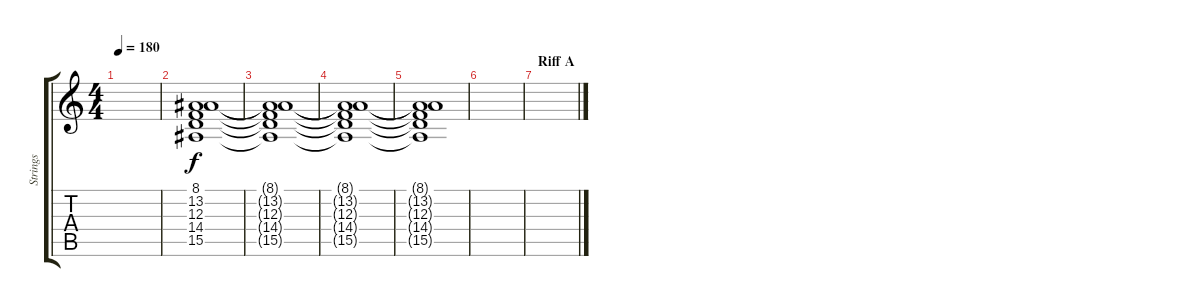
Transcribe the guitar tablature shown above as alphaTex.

\track ("Strings" "Strings") {instrument stringensemble1}
\staff {score tabs}
\tuning (D4 A3 F3 C3 G2 D2) {hide}
\ts (4 4)
\tempo 180
\clef g2
\ks c
|
(8.1 13.2 12.3 14.4 15.5).1 |
(8.1{t} 13.2{t} 12.3{t} 14.4{t} 15.5{t}).1 |
(8.1{t} 13.2{t} 12.3{t} 14.4{t} 15.5{t}).1 |
(8.1{t} 13.2{t} 12.3{t} 14.4{t} 15.5{t}).1 |
|
\section ("" "Riff A")
